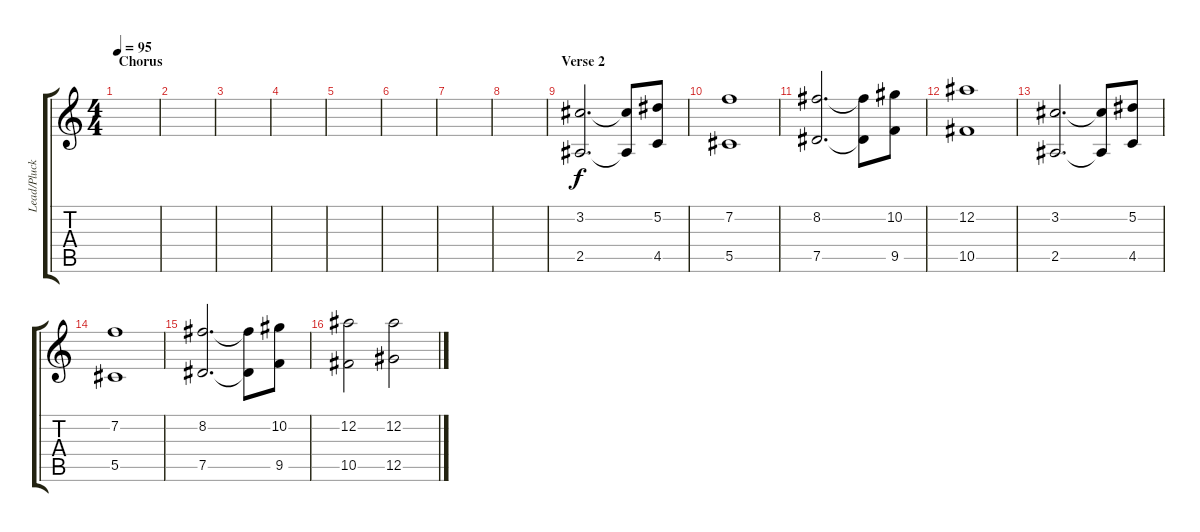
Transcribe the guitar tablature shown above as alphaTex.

\track ("Lead/Pluck Guitar" "Lead/Pluck") {instrument overdrivenguitar}
\staff {score tabs}
\tuning (Eb4 Bb3 Gb3 Db3 Ab2 Eb2) {hide}
\ts (4 4)
\section ("" "Chorus")
\tempo 95
\clef g2
\ks c
|
|
|
|
|
|
|
|
\section ("" "Verse 2")
(3.2 2.5).2{d} (3.2{t} 2.5{t}).8 (5.2 4.5).8 |
(7.2 5.5).1 |
(8.2 7.5).2{d} (8.2{t} 7.5{t}).8 (10.2 9.5).8 |
(12.2 10.5).1 |
(3.2 2.5).2{d} (3.2{t} 2.5{t}).8 (5.2 4.5).8 |
(7.2 5.5).1 |
(8.2 7.5).2{d} (8.2{t} 7.5{t}).8 (10.2 9.5).8 |
(12.2 10.5).2 (12.2 12.5).2
